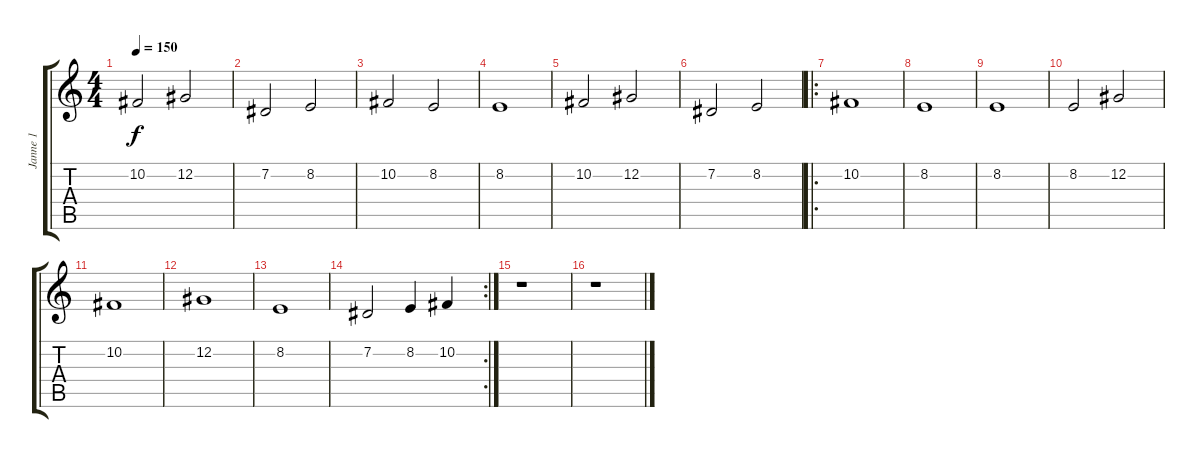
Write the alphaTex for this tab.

\track ("Janne 1" "Janne 1") {instrument choiraahs}
\staff {score tabs}
\tuning (Db4 Ab3 E3 B2 Gb2 Db2) {hide}
\ts (4 4)
\tempo 150
\clef g2
\ks c
10.2.2{dy f} 12.2.2 |
7.2.2 8.2.2 |
10.2.2 8.2.2 |
8.2.1 |
10.2.2 12.2.2 |
7.2.2 8.2.2 |
\ro
10.2.1 |
8.2.1 |
8.2.1 |
8.2.2 12.2.2 |
10.2.1 |
12.2.1 |
8.2.1 |
\rc 2
7.2.2 8.2.4 10.2.4 |
r.1 |
r.1
